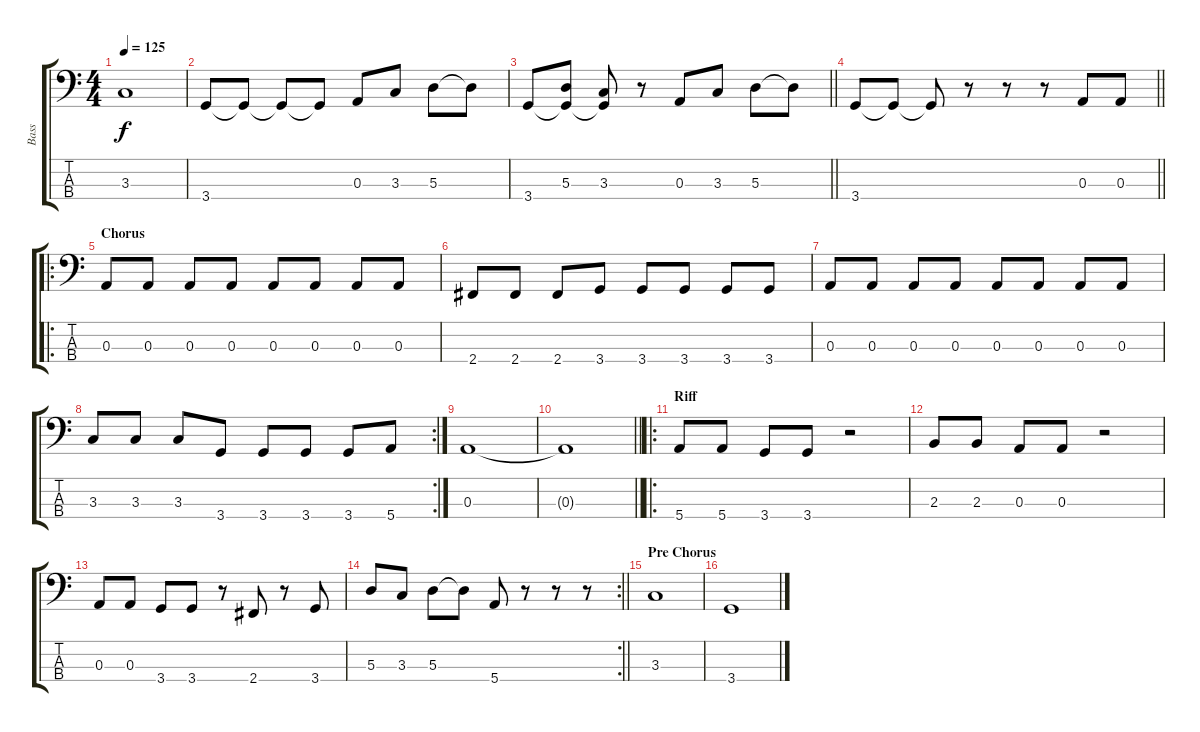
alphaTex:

\track ("Bass" "Bass") {instrument electricbassfinger}
\staff {score tabs}
\tuning (G2 D2 A1 E1) {hide}
\ts (4 4)
\tempo 125
\clef f4
\ks c
3.3.1{dy f} |
3.4.8 3.4{t}.8 3.4{t}.8 3.4{t}.8 0.3.8 3.3.8 5.3.8 5.3{t}.8 |
\barLineRight lightlight
3.4.8 (5.3 3.4{t}).8 (3.3 3.4{t}).8 r.8 0.3.8 3.3.8 5.3.8 5.3{t}.8 |
\barLineRight lightlight
3.4.8 3.4{t}.8 3.4{t}.8 r.8 r.8 r.8 0.3.8 0.3.8 |
\ro
\section ("" "Chorus")
0.3.8 0.3.8 0.3.8 0.3.8 0.3.8 0.3.8 0.3.8 0.3.8 |
2.4.8 2.4.8 2.4.8 3.4.8 3.4.8 3.4.8 3.4.8 3.4.8 |
0.3.8 0.3.8 0.3.8 0.3.8 0.3.8 0.3.8 0.3.8 0.3.8 |
\rc 2
3.3.8 3.3.8 3.3.8 3.4.8 3.4.8 3.4.8 3.4.8 5.4.8 |
0.3.1 |
\barLineRight lightlight
0.3{t}.1 |
\ro
\section ("" "Riff")
5.4.8 5.4.8 3.4.8 3.4.8 r.2 |
2.3.8 2.3.8 0.3.8 0.3.8 r.2 |
0.3.8 0.3.8 3.4.8 3.4.8 r.8 2.4.8 r.8 3.4.8 |
\rc 2
\barLineRight lightlight
5.3.8 3.3.8 5.3.8 5.3{t}.8 5.4.8 r.8 r.8 r.8 |
\section ("" "Pre Chorus")
3.3.1 |
3.4.1
